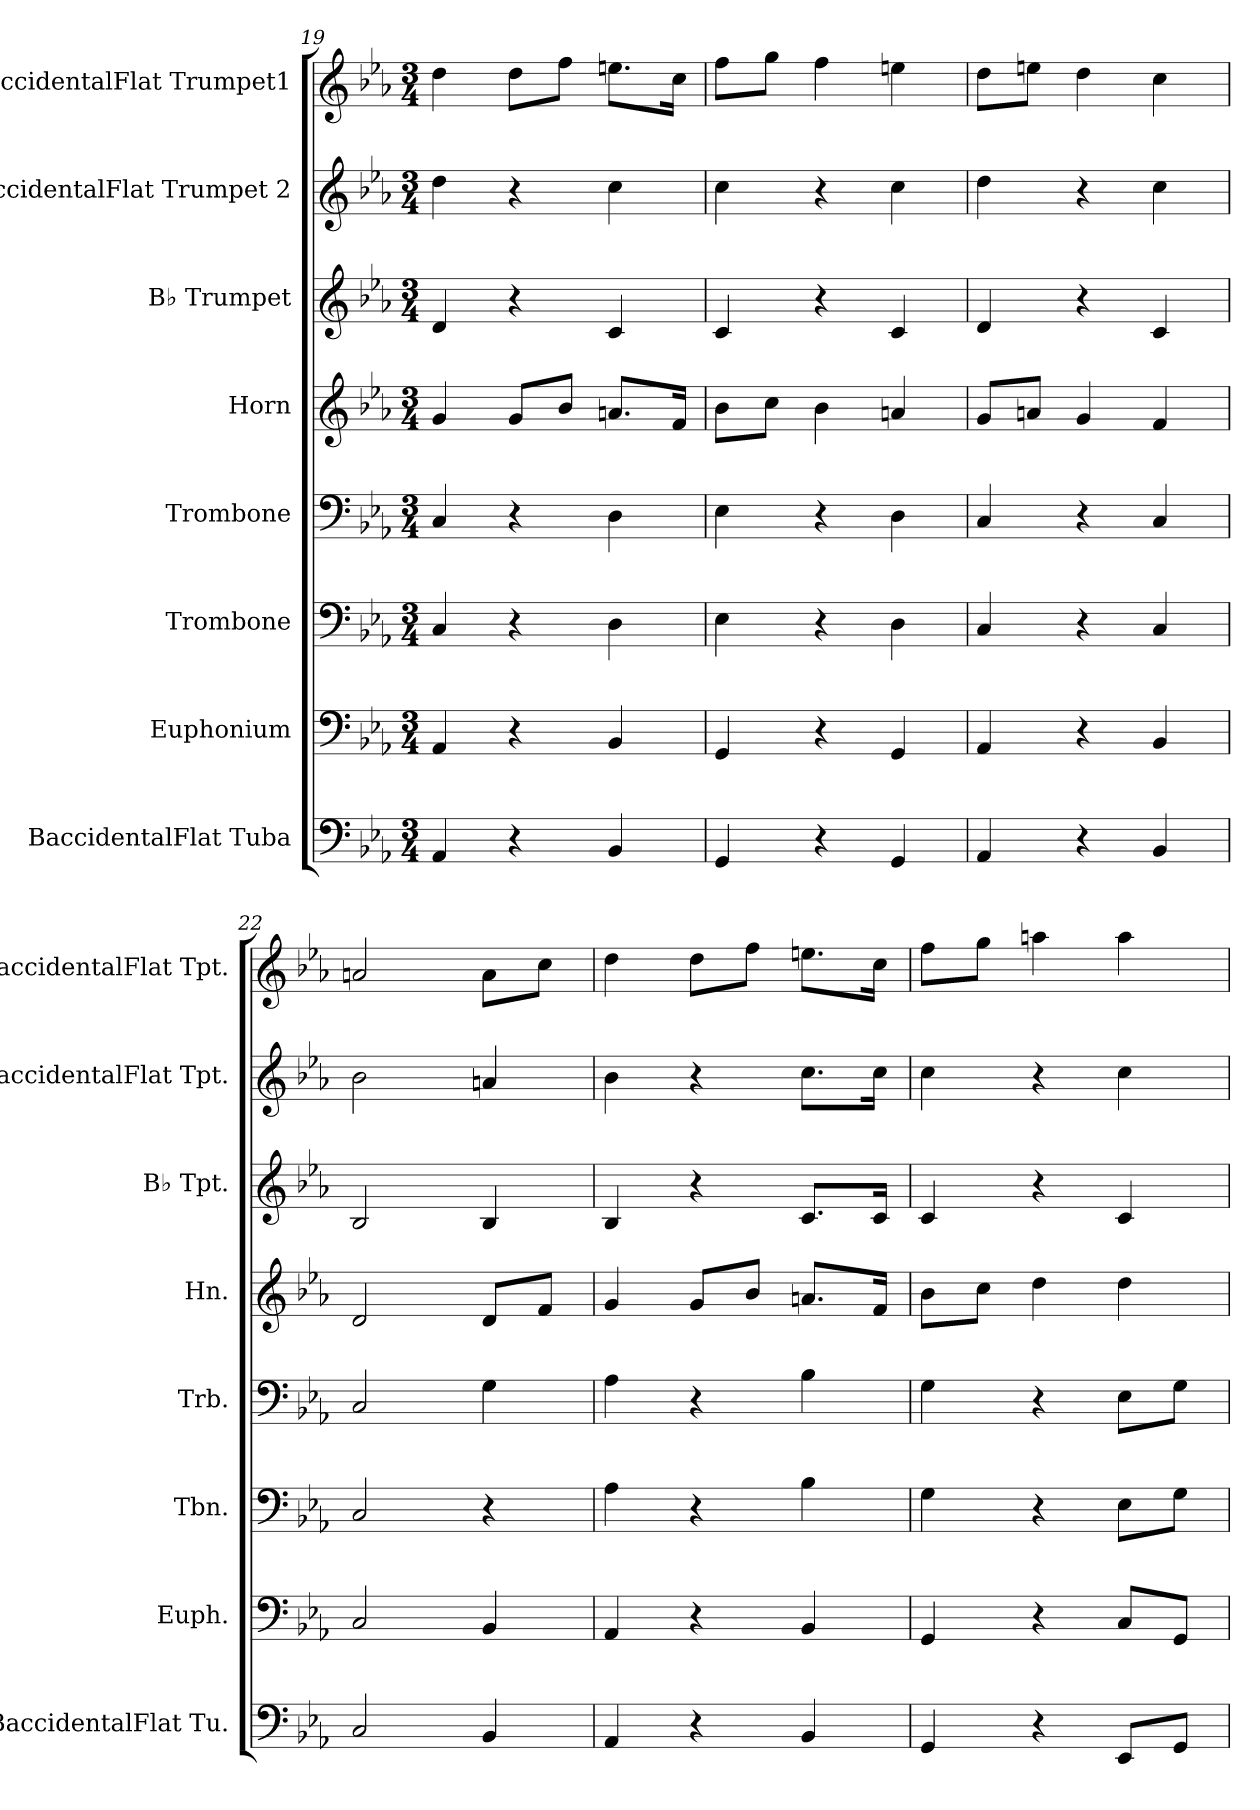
**kern	**kern	**kern	**kern	**kern	**kern	**kern	**kern
*part8	*part7	*part6	*part5	*part4	*part3	*part2	*part1
*staff8	*staff7	*staff6	*staff5	*staff4	*staff3	*staff2	*staff1
*I"BaccidentalFlat Tuba	*I"Euphonium	*I"Trombone	*I"Trombone	*I"Horn	*I"B♭ Trumpet	*I"BaccidentalFlat Trumpet 2	*I"BaccidentalFlat Trumpet1
*I'BaccidentalFlat Tu.	*I'Euph.	*I'Tbn.	*I'Trb.	*I'Hn.	*I'B♭ Tpt.	*I'BaccidentalFlat Tpt.	*I'BaccidentalFlat Tpt.
*clefF4	*clefF4	*clefF4	*clefF4	*clefG2	*clefG2	*clefG2	*clefG2
*	*	*	*	*ITrd4c7	*ITrd1c2	*ITrd1c2	*ITrd1c2
*k[b-e-a-]	*k[b-e-a-]	*k[b-e-a-]	*k[b-e-a-]	*k[b-e-a-d-]	*k[b-e-a-d-g-]	*k[b-e-a-d-g-]	*k[b-e-a-d-g-]
*M3/4	*M3/4	*M3/4	*M3/4	*M3/4	*M3/4	*M3/4	*M3/4
=19	=19	=19	=19	=19	=19	=19	=19
4AA-/	4AA-/	4C/	4C/	4c/	4c/	4cc\	4cc\
4r	4r	4r	4r	8c/L	4r	4r	8cc\L
.	.	.	.	8e-/J	.	.	8ee-\J
4BB-/	4BB-/	4D\	4D\	8.dn/L	4B-/	4b-\	8.ddn\L
.	.	.	.	16B-/Jk	.	.	16b-\Jk
=20	=20	=20	=20	=20	=20	=20	=20
4GG/	4GG/	4E-\	4E-\	8e-\L	4B-/	4b-\	8ee-\L
.	.	.	.	8f\J	.	.	8ff\J
4r	4r	4r	4r	4e-\	4r	4r	4ee-\
4GG/	4GG/	4D\	4D\	4dn/	4B-/	4b-\	4ddn\
=21	=21	=21	=21	=21	=21	=21	=21
4AA-/	4AA-/	4C/	4C/	8c/L	4c/	4cc\	8cc\L
.	.	.	.	8dn/J	.	.	8ddn\J
4r	4r	4r	4r	4c/	4r	4r	4cc\
4BB-/	4BB-/	4C/	4C/	4B-/	4B-/	4b-\	4b-\
=22	=22	=22	=22	=22	=22	=22	=22
2C/	2C/	2C/	2C/	2G/	2A-/	2a-\	2gn/
4BB-/	4BB-/	4r	4G\	8G/L	4A-/	4gn/	8g\L
.	.	.	.	8B-/J	.	.	8b-\J
=23	=23	=23	=23	=23	=23	=23	=23
4AA-/	4AA-/	4A-\	4A-\	4c/	4A-/	4a-\	4cc\
4r	4r	4r	4r	8c/L	4r	4r	8cc\L
.	.	.	.	8e-/J	.	.	8ee-\J
4BB-/	4BB-/	4B-\	4B-\	8.dn/L	8.B-/L	8.b-\L	8.ddn\L
.	.	.	.	16B-/Jk	16B-/Jk	16b-\Jk	16b-\Jk
=24	=24	=24	=24	=24	=24	=24	=24
4GG/	4GG/	4G\	4G\	8e-\L	4B-/	4b-\	8ee-\L
.	.	.	.	8f\J	.	.	8ff\J
4r	4r	4r	4r	4g\	4r	4r	4ggn\
8EE-/L	8C/L	8E-\L	8E-\L	4g\	4B-/	4b-\	4gg\
8GG/J	8GG/J	8G\J	8G\J	.	.	.	.
=	=	=	=	=	=	=	=
*-	*-	*-	*-	*-	*-	*-	*-
